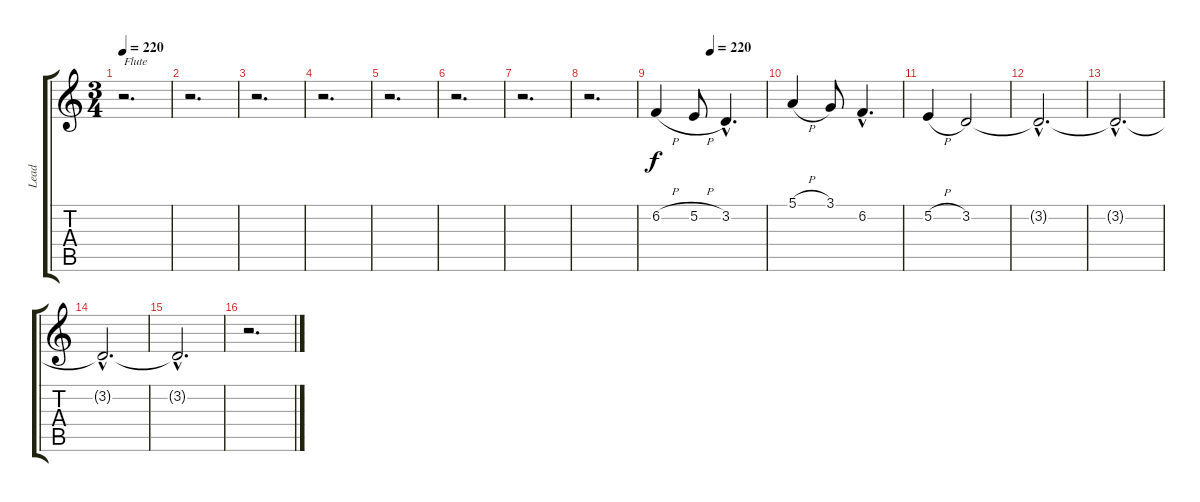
\track ("Lead" "Lead") {instrument flute}
\staff {score tabs}
\tuning (E4 B3 G3 D3 A2 E2) {hide}
\ts (3 4)
\tempo 220
\clef g2
\ks c
r.2{d txt "Flute" dy f instrument flute} |
r.2{d} |
r.2{d} |
r.2{d} |
r.2{d} |
r.2{d} |
r.2{d} |
r.2{d} |
\tempo (220 0.5)
6.2{h}.4 5.2{h}.8 3.2{hac}.4{d} |
5.1{h}.4 3.1.8 6.2{hac}.4{d} |
5.2{h}.4 3.2.2 |
3.2{hac t}.2{d} |
3.2{hac t}.2{d} |
3.2{hac t}.2{d} |
3.2{hac t}.2{d} |
r.2{d}
